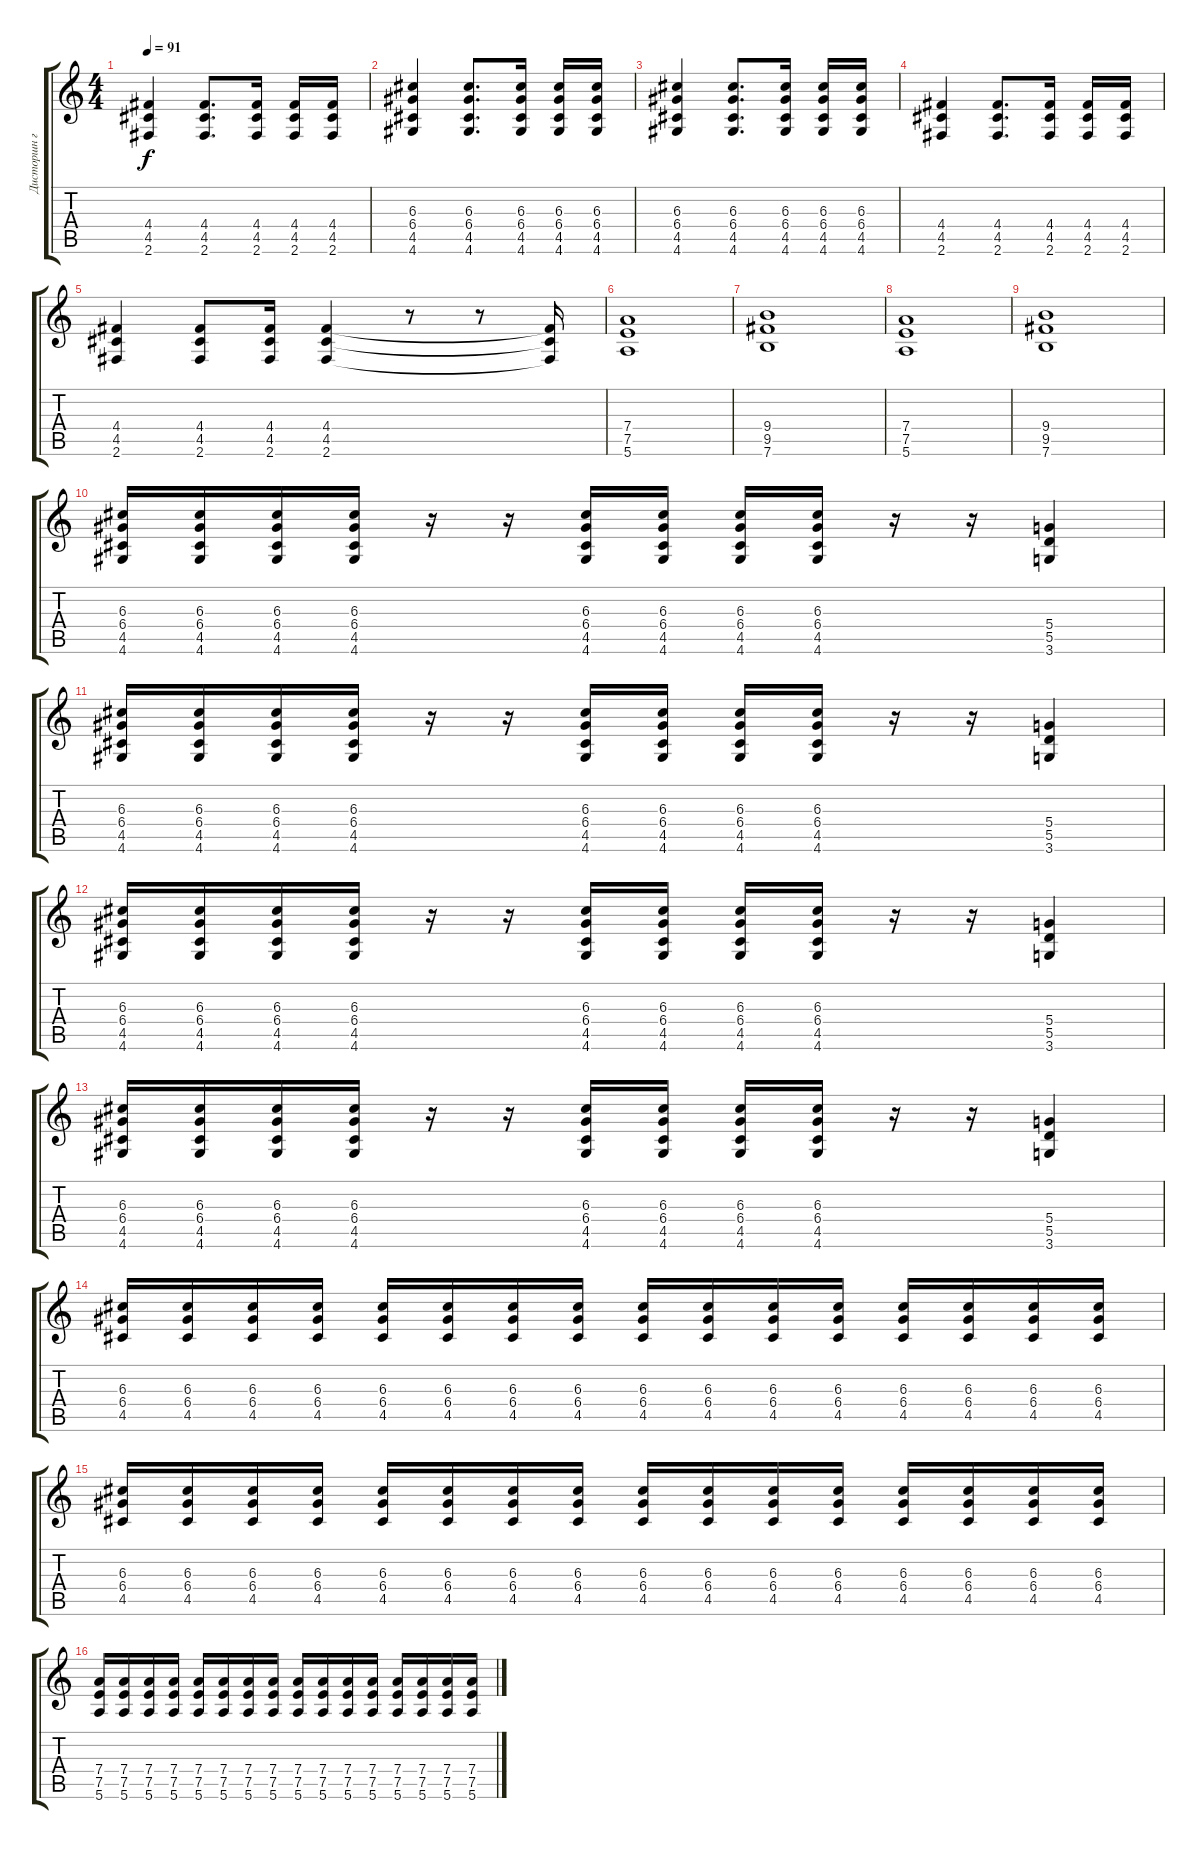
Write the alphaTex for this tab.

\track ("Дисторшн гитара (ритм)" "Дисторшн г") {instrument distortionguitar}
\staff {score tabs}
\tuning (E4 B3 G3 D3 A2 E2) {hide}
\ts (4 4)
\tempo 91
\clef g2
\ks c
(4.4 4.5 2.6).4{dy f} (4.4 4.5 2.6).8{d} (4.4 4.5 2.6).16 (4.4 4.5 2.6).16 (4.4 4.5 2.6).16 |
(6.3 6.4 4.5 4.6).4 (6.3 6.4 4.5 4.6).8{d} (6.3 6.4 4.5 4.6).16 (6.3 6.4 4.5 4.6).16 (6.3 6.4 4.5 4.6).16 |
(6.3 6.4 4.5 4.6).4 (6.3 6.4 4.5 4.6).8{d} (6.3 6.4 4.5 4.6).16 (6.3 6.4 4.5 4.6).16 (6.3 6.4 4.5 4.6).16 |
(4.4 4.5 2.6).4 (4.4 4.5 2.6).8{d} (4.4 4.5 2.6).16 (4.4 4.5 2.6).16 (4.4 4.5 2.6).16 |
(4.4 4.5 2.6).4 (4.4 4.5 2.6).8 (4.4 4.5 2.6).16 (4.4 4.5 2.6).4 r.8 r.8 (4.4{t} 4.5{t} 2.6{t}).16 |
(7.4 7.5 5.6).1 |
(9.4 9.5 7.6).1 |
(7.4 7.5 5.6).1 |
(9.4 9.5 7.6).1 |
(6.3 6.4 4.5 4.6).16 (6.3 6.4 4.5 4.6).16 (6.3 6.4 4.5 4.6).16 (6.3 6.4 4.5 4.6).16 r.16 r.16 (6.3 6.4 4.5 4.6).16 (6.3 6.4 4.5 4.6).16 (6.3 6.4 4.5 4.6).16 (6.3 6.4 4.5 4.6).16 r.16 r.16 (5.4 5.5 3.6).4 |
(6.3 6.4 4.5 4.6).16 (6.3 6.4 4.5 4.6).16 (6.3 6.4 4.5 4.6).16 (6.3 6.4 4.5 4.6).16 r.16 r.16 (6.3 6.4 4.5 4.6).16 (6.3 6.4 4.5 4.6).16 (6.3 6.4 4.5 4.6).16 (6.3 6.4 4.5 4.6).16 r.16 r.16 (5.4 5.5 3.6).4 |
(6.3 6.4 4.5 4.6).16 (6.3 6.4 4.5 4.6).16 (6.3 6.4 4.5 4.6).16 (6.3 6.4 4.5 4.6).16 r.16 r.16 (6.3 6.4 4.5 4.6).16 (6.3 6.4 4.5 4.6).16 (6.3 6.4 4.5 4.6).16 (6.3 6.4 4.5 4.6).16 r.16 r.16 (5.4 5.5 3.6).4 |
(6.3 6.4 4.5 4.6).16 (6.3 6.4 4.5 4.6).16 (6.3 6.4 4.5 4.6).16 (6.3 6.4 4.5 4.6).16 r.16 r.16 (6.3 6.4 4.5 4.6).16 (6.3 6.4 4.5 4.6).16 (6.3 6.4 4.5 4.6).16 (6.3 6.4 4.5 4.6).16 r.16 r.16 (5.4 5.5 3.6).4 |
(6.3 6.4 4.5).16 (6.3 6.4 4.5).16 (6.3 6.4 4.5).16 (6.3 6.4 4.5).16 (6.3 6.4 4.5).16 (6.3 6.4 4.5).16 (6.3 6.4 4.5).16 (6.3 6.4 4.5).16 (6.3 6.4 4.5).16 (6.3 6.4 4.5).16 (6.3 6.4 4.5).16 (6.3 6.4 4.5).16 (6.3 6.4 4.5).16 (6.3 6.4 4.5).16 (6.3 6.4 4.5).16 (6.3 6.4 4.5).16 |
(6.3 6.4 4.5).16 (6.3 6.4 4.5).16 (6.3 6.4 4.5).16 (6.3 6.4 4.5).16 (6.3 6.4 4.5).16 (6.3 6.4 4.5).16 (6.3 6.4 4.5).16 (6.3 6.4 4.5).16 (6.3 6.4 4.5).16 (6.3 6.4 4.5).16 (6.3 6.4 4.5).16 (6.3 6.4 4.5).16 (6.3 6.4 4.5).16 (6.3 6.4 4.5).16 (6.3 6.4 4.5).16 (6.3 6.4 4.5).16 |
(7.4 7.5 5.6).16 (7.4 7.5 5.6).16 (7.4 7.5 5.6).16 (7.4 7.5 5.6).16 (7.4 7.5 5.6).16 (7.4 7.5 5.6).16 (7.4 7.5 5.6).16 (7.4 7.5 5.6).16 (7.4 7.5 5.6).16 (7.4 7.5 5.6).16 (7.4 7.5 5.6).16 (7.4 7.5 5.6).16 (7.4 7.5 5.6).16 (7.4 7.5 5.6).16 (7.4 7.5 5.6).16 (7.4 7.5 5.6).16
